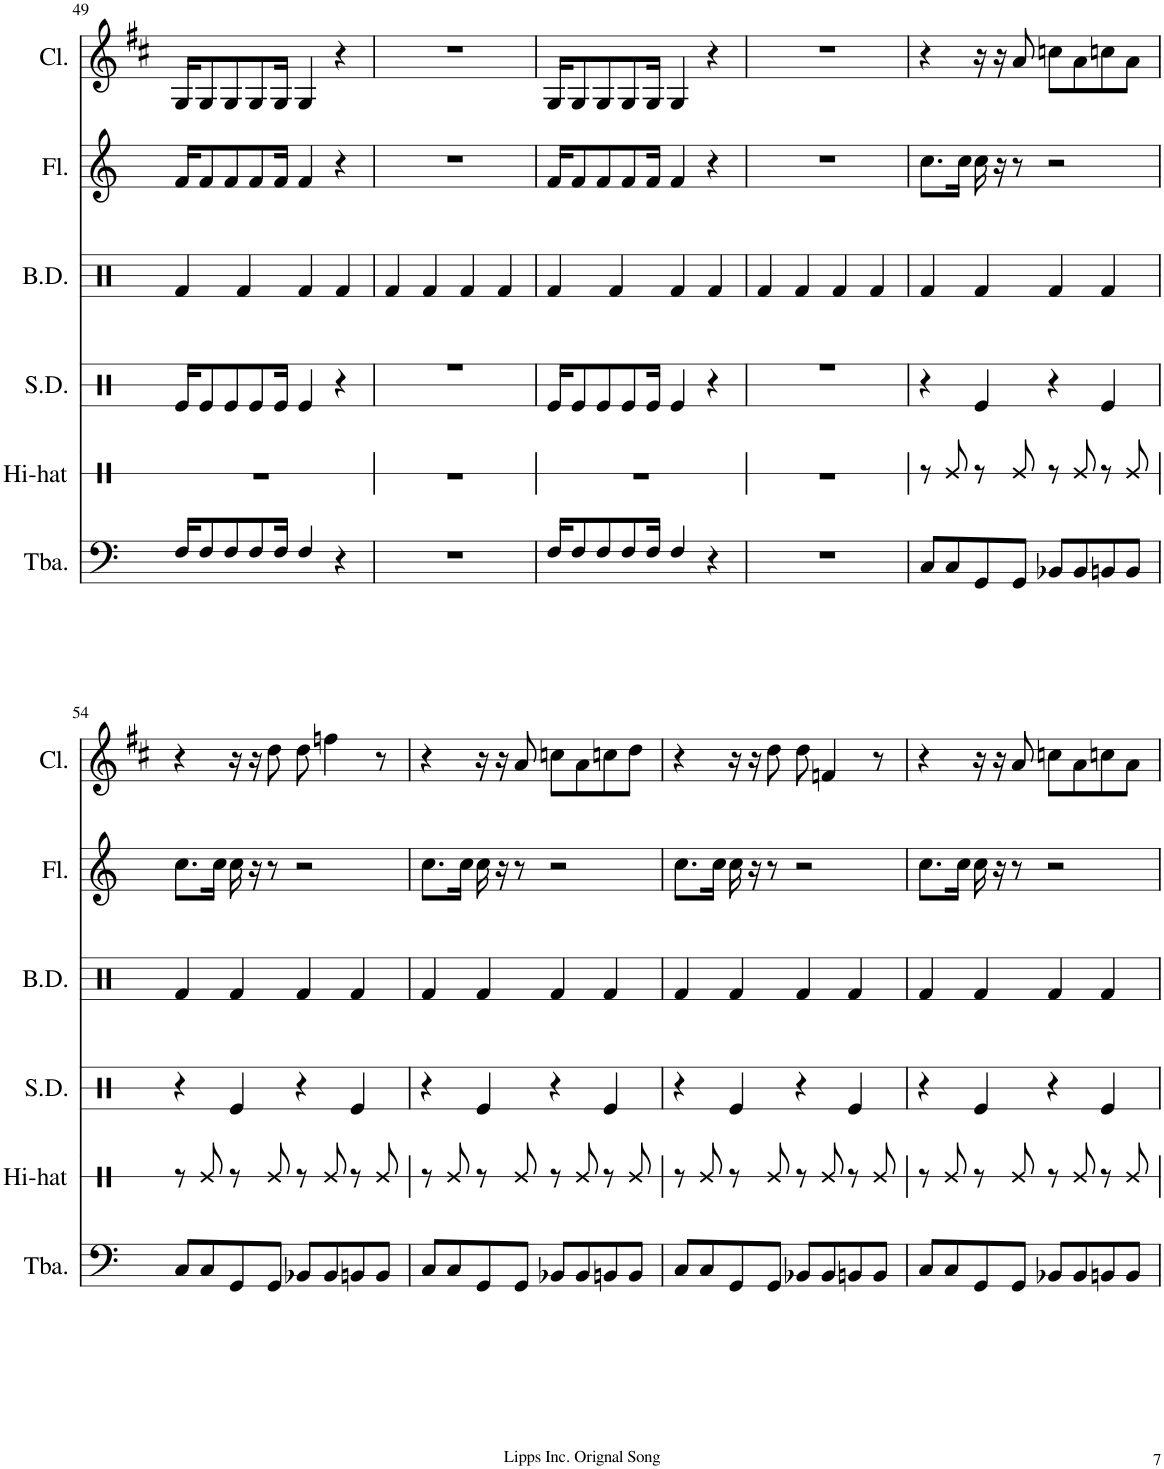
**kern	**kern	**kern	**kern	**kern	**kern
*part6	*part5	*part4	*part3	*part2	*part1
*staff6	*staff5	*staff4	*staff3	*staff2	*staff1
*I"Tuba	*I"Hi-hat	*I"Snare Drum	*I"Bass Drums	*I"Flute	*I"Clarinet
*I'Tba.	*I'Hi-hat	*I'S.D.	*I'B.D.	*I'Fl.	*I'Cl.
!!LO:PB:g=z
*clefF4	*clefX	*clefX	*clefX	*clefG2	*clefG2
*	*	*	*	*	*Trd1c2
*k[]	*k[]	*k[]	*k[]	*k[]	*k[f#c#]
*M4/4	*M4/4	*M4/4	*M4/4	*M4/4	*M4/4
=49	=49	=49	=49	=49	=49
16F/KL	1r	16Rg/KL	4Rf/	16f/KL	16G/KL
8F/	.	8Rg/	.	8f/	8G/
8F/	.	8Rg/	.	8f/	8G/
.	.	.	4Rf/	.	.
8F/	.	8Rg/	.	8f/	8G/
16F/Jk	.	16Rg/Jk	.	16f/Jk	16G/Jk
4F/	.	4Rg/	4Rf/	4f/	4G/
4r	.	4r	4Rf/	4r	4r
=50	=50	=50	=50	=50	=50
1r	1r	1r	4Rf/	1r	1r
.	.	.	4Rf/	.	.
.	.	.	4Rf/	.	.
.	.	.	4Rf/	.	.
=51	=51	=51	=51	=51	=51
16F/KL	1r	16Rg/KL	4Rf/	16f/KL	16G/KL
8F/	.	8Rg/	.	8f/	8G/
8F/	.	8Rg/	.	8f/	8G/
.	.	.	4Rf/	.	.
8F/	.	8Rg/	.	8f/	8G/
16F/Jk	.	16Rg/Jk	.	16f/Jk	16G/Jk
4F/	.	4Rg/	4Rf/	4f/	4G/
4r	.	4r	4Rf/	4r	4r
=52	=52	=52	=52	=52	=52
1r	1r	1r	4Rf/	1r	1r
.	.	.	4Rf/	.	.
.	.	.	4Rf/	.	.
.	.	.	4Rf/	.	.
=53	=53	=53	=53	=53	=53
8C/L	8r	4r	4Rf/	8.cc\L	4r
8C/	8Re/	.	.	.	.
.	.	.	.	16cc\Jk	.
8GG/	8r	4Rg/	4Rf/	16cc\	16r
.	.	.	.	16r	16r
8GG/J	8Re/	.	.	8r	8a/
8BB-X/L	8r	4r	4Rf/	2r	8ccn\L
8BB-/	8Re/	.	.	.	8a\
8BBn/	8r	4Rg/	4Rf/	.	8ccn\
8BB/J	8Re/	.	.	.	8a\J
!!LO:LB:g=z
=54	=54	=54	=54	=54	=54
8C/L	8r	4r	4Rf/	8.cc\L	4r
8C/	8Re/	.	.	.	.
.	.	.	.	16cc\Jk	.
8GG/	8r	4Rg/	4Rf/	16cc\	16r
.	.	.	.	16r	16r
8GG/J	8Re/	.	.	8r	8dd\
8BB-X/L	8r	4r	4Rf/	2r	8dd\
8BB-/	8Re/	.	.	.	4ffn\
8BBn/	8r	4Rg/	4Rf/	.	.
8BB/J	8Re/	.	.	.	8r
=55	=55	=55	=55	=55	=55
8C/L	8r	4r	4Rf/	8.cc\L	4r
8C/	8Re/	.	.	.	.
.	.	.	.	16cc\Jk	.
8GG/	8r	4Rg/	4Rf/	16cc\	16r
.	.	.	.	16r	16r
8GG/J	8Re/	.	.	8r	8a/
8BB-X/L	8r	4r	4Rf/	2r	8ccn\L
8BB-/	8Re/	.	.	.	8a\
8BBn/	8r	4Rg/	4Rf/	.	8ccn\
8BB/J	8Re/	.	.	.	8dd\J
=56	=56	=56	=56	=56	=56
8C/L	8r	4r	4Rf/	8.cc\L	4r
8C/	8Re/	.	.	.	.
.	.	.	.	16cc\Jk	.
8GG/	8r	4Rg/	4Rf/	16cc\	16r
.	.	.	.	16r	16r
8GG/J	8Re/	.	.	8r	8dd\
8BB-X/L	8r	4r	4Rf/	2r	8dd\
8BB-/	8Re/	.	.	.	4fn/
8BBn/	8r	4Rg/	4Rf/	.	.
8BB/J	8Re/	.	.	.	8r
=57	=57	=57	=57	=57	=57
8C/L	8r	4r	4Rf/	8.cc\L	4r
8C/	8Re/	.	.	.	.
.	.	.	.	16cc\Jk	.
8GG/	8r	4Rg/	4Rf/	16cc\	16r
.	.	.	.	16r	16r
8GG/J	8Re/	.	.	8r	8a/
8BB-X/L	8r	4r	4Rf/	2r	8ccn\L
8BB-/	8Re/	.	.	.	8a\
8BBn/	8r	4Rg/	4Rf/	.	8ccn\
8BB/J	8Re/	.	.	.	8a\J
=	=	=	=	=	=
*-	*-	*-	*-	*-	*-
